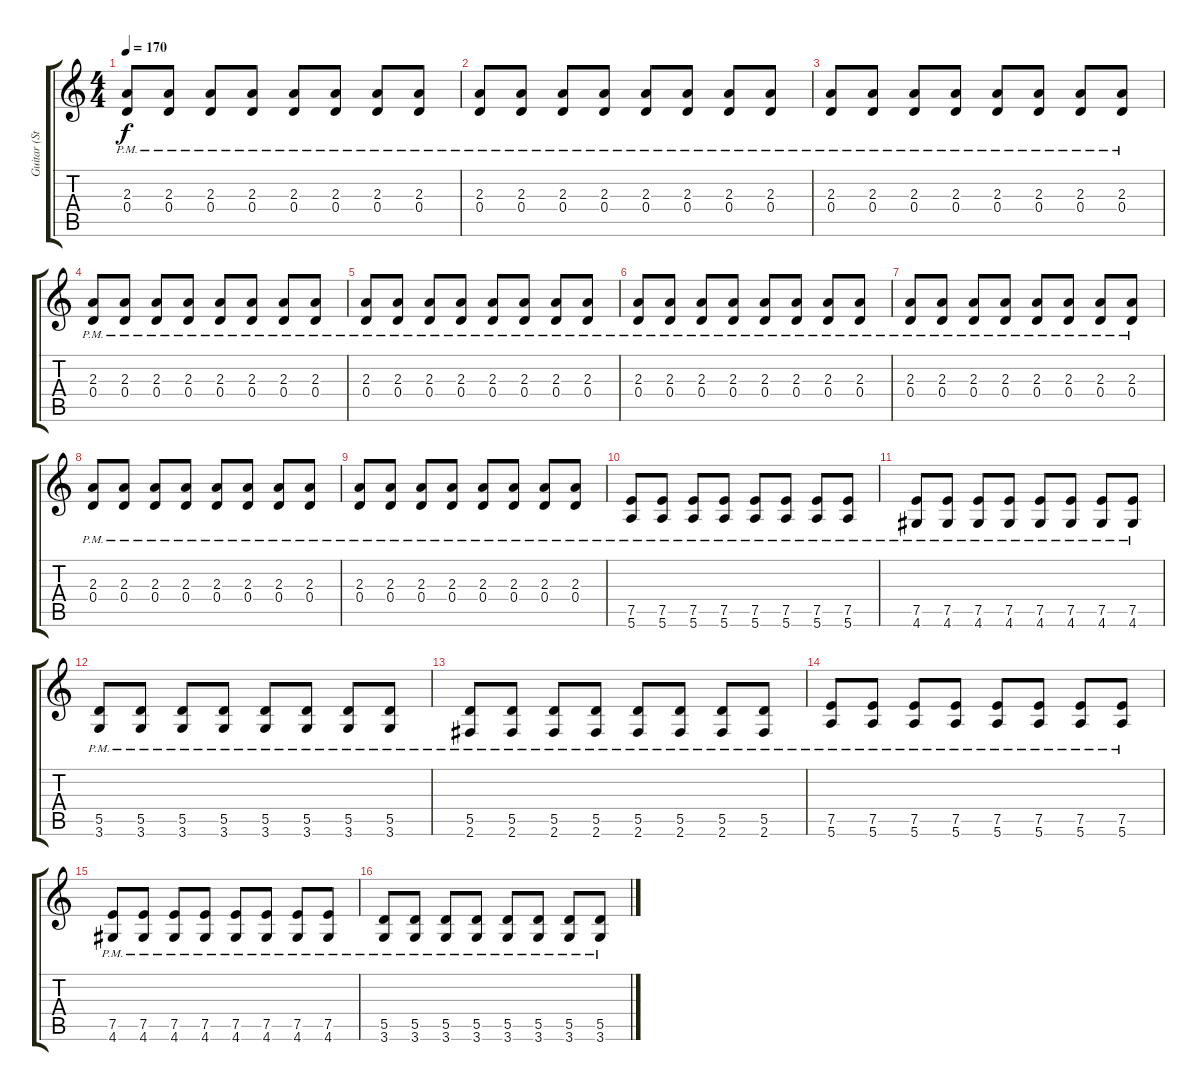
\track ("Guitar (Steve Morse)" "Guitar (St") {instrument overdrivenguitar}
\staff {score tabs}
\tuning (E4 B3 G3 D3 A2 E2) {hide}
\ts (4 4)
\tempo 170
\clef g2
\ks c
(2.3{pm} 0.4{pm}).8{dy f} (2.3{pm} 0.4{pm}).8 (2.3{pm} 0.4{pm}).8 (2.3{pm} 0.4{pm}).8 (2.3{pm} 0.4{pm}).8 (2.3{pm} 0.4{pm}).8 (2.3{pm} 0.4{pm}).8 (2.3{pm} 0.4{pm}).8 |
(2.3{pm} 0.4{pm}).8 (2.3{pm} 0.4{pm}).8 (2.3{pm} 0.4{pm}).8 (2.3{pm} 0.4{pm}).8 (2.3{pm} 0.4{pm}).8 (2.3{pm} 0.4{pm}).8 (2.3{pm} 0.4{pm}).8 (2.3{pm} 0.4{pm}).8 |
(2.3{pm} 0.4{pm}).8 (2.3{pm} 0.4{pm}).8 (2.3{pm} 0.4{pm}).8 (2.3{pm} 0.4{pm}).8 (2.3{pm} 0.4{pm}).8 (2.3{pm} 0.4{pm}).8 (2.3{pm} 0.4{pm}).8 (2.3{pm} 0.4{pm}).8 |
(2.3{pm} 0.4{pm}).8 (2.3{pm} 0.4{pm}).8 (2.3{pm} 0.4{pm}).8 (2.3{pm} 0.4{pm}).8 (2.3{pm} 0.4{pm}).8 (2.3{pm} 0.4{pm}).8 (2.3{pm} 0.4{pm}).8 (2.3{pm} 0.4{pm}).8 |
(2.3{pm} 0.4{pm}).8 (2.3{pm} 0.4{pm}).8 (2.3{pm} 0.4{pm}).8 (2.3{pm} 0.4{pm}).8 (2.3{pm} 0.4{pm}).8 (2.3{pm} 0.4{pm}).8 (2.3{pm} 0.4{pm}).8 (2.3{pm} 0.4{pm}).8 |
(2.3{pm} 0.4{pm}).8 (2.3{pm} 0.4{pm}).8 (2.3{pm} 0.4{pm}).8 (2.3{pm} 0.4{pm}).8 (2.3{pm} 0.4{pm}).8 (2.3{pm} 0.4{pm}).8 (2.3{pm} 0.4{pm}).8 (2.3{pm} 0.4{pm}).8 |
(2.3{pm} 0.4{pm}).8 (2.3{pm} 0.4{pm}).8 (2.3{pm} 0.4{pm}).8 (2.3{pm} 0.4{pm}).8 (2.3{pm} 0.4{pm}).8 (2.3{pm} 0.4{pm}).8 (2.3{pm} 0.4{pm}).8 (2.3{pm} 0.4{pm}).8 |
(2.3{pm} 0.4{pm}).8 (2.3{pm} 0.4{pm}).8 (2.3{pm} 0.4{pm}).8 (2.3{pm} 0.4{pm}).8 (2.3{pm} 0.4{pm}).8 (2.3{pm} 0.4{pm}).8 (2.3{pm} 0.4{pm}).8 (2.3{pm} 0.4{pm}).8 |
(2.3{pm} 0.4{pm}).8 (2.3{pm} 0.4{pm}).8 (2.3{pm} 0.4{pm}).8 (2.3{pm} 0.4{pm}).8 (2.3{pm} 0.4{pm}).8 (2.3{pm} 0.4{pm}).8 (2.3{pm} 0.4{pm}).8 (2.3{pm} 0.4{pm}).8 |
(7.5{pm} 5.6{pm}).8 (7.5{pm} 5.6{pm}).8 (7.5{pm} 5.6{pm}).8 (7.5{pm} 5.6{pm}).8 (7.5{pm} 5.6{pm}).8 (7.5{pm} 5.6{pm}).8 (7.5{pm} 5.6{pm}).8 (7.5{pm} 5.6{pm}).8 |
(7.5{pm} 4.6{pm}).8 (7.5{pm} 4.6{pm}).8 (7.5{pm} 4.6{pm}).8 (7.5{pm} 4.6{pm}).8 (7.5{pm} 4.6{pm}).8 (7.5{pm} 4.6{pm}).8 (7.5{pm} 4.6{pm}).8 (7.5{pm} 4.6{pm}).8 |
(5.5{pm} 3.6{pm}).8 (5.5{pm} 3.6{pm}).8 (5.5{pm} 3.6{pm}).8 (5.5{pm} 3.6{pm}).8 (5.5{pm} 3.6{pm}).8 (5.5{pm} 3.6{pm}).8 (5.5{pm} 3.6{pm}).8 (5.5{pm} 3.6{pm}).8 |
(5.5{pm} 2.6{pm}).8 (5.5{pm} 2.6{pm}).8 (5.5{pm} 2.6{pm}).8 (5.5{pm} 2.6{pm}).8 (5.5{pm} 2.6{pm}).8 (5.5{pm} 2.6{pm}).8 (5.5{pm} 2.6{pm}).8 (5.5{pm} 2.6{pm}).8 |
(7.5{pm} 5.6{pm}).8 (7.5{pm} 5.6{pm}).8 (7.5{pm} 5.6{pm}).8 (7.5{pm} 5.6{pm}).8 (7.5{pm} 5.6{pm}).8 (7.5{pm} 5.6{pm}).8 (7.5{pm} 5.6{pm}).8 (7.5{pm} 5.6{pm}).8 |
(7.5{pm} 4.6{pm}).8 (7.5{pm} 4.6{pm}).8 (7.5{pm} 4.6{pm}).8 (7.5{pm} 4.6{pm}).8 (7.5{pm} 4.6{pm}).8 (7.5{pm} 4.6{pm}).8 (7.5{pm} 4.6{pm}).8 (7.5{pm} 4.6{pm}).8 |
(5.5{pm} 3.6{pm}).8 (5.5{pm} 3.6{pm}).8 (5.5{pm} 3.6{pm}).8 (5.5{pm} 3.6{pm}).8 (5.5{pm} 3.6{pm}).8 (5.5{pm} 3.6{pm}).8 (5.5{pm} 3.6{pm}).8 (5.5{pm} 3.6{pm}).8
